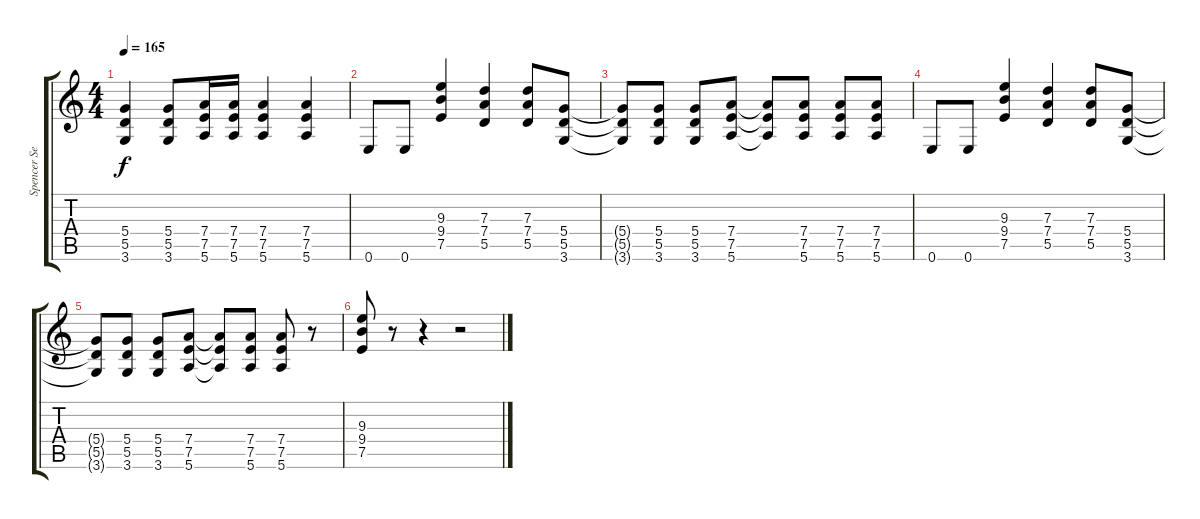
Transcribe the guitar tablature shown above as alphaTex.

\track ("Spencer Sercombe " "Spencer Se") {instrument acousticguitarsteel}
\staff {score tabs}
\tuning (E4 B3 G3 D3 A2 E2) {hide}
\ts (4 4)
\tempo 165
\clef g2
\ks c
(5.4 5.5 3.6).4{dy f} (5.4 5.5 3.6).8 (7.4 7.5 5.6).16 (7.4 7.5 5.6).16 (7.4 7.5 5.6).4 (7.4 7.5 5.6).4 |
0.6.8 0.6.8 (9.3 9.4 7.5).4 (7.3 7.4 5.5).4 (7.3 7.4 5.5).8 (5.4 5.5 3.6).8 |
(5.4{t} 5.5{t} 3.6{t}).8 (5.4 5.5 3.6).8 (5.4 5.5 3.6).8 (7.4 7.5 5.6).8 (7.4{t} 7.5{t} 5.6{t}).8 (7.4 7.5 5.6).8 (7.4 7.5 5.6).8 (7.4 7.5 5.6).8 |
0.6.8 0.6.8 (9.3 9.4 7.5).4 (7.3 7.4 5.5).4 (7.3 7.4 5.5).8 (5.4 5.5 3.6).8 |
(5.4{t} 5.5{t} 3.6{t}).8 (5.4 5.5 3.6).8 (5.4 5.5 3.6).8 (7.4 7.5 5.6).8 (7.4{t} 7.5{t} 5.6{t}).8 (7.4 7.5 5.6).8 (7.4 7.5 5.6).8 r.8 |
(9.3 9.4 7.5).8 r.8 r.4 r.2
